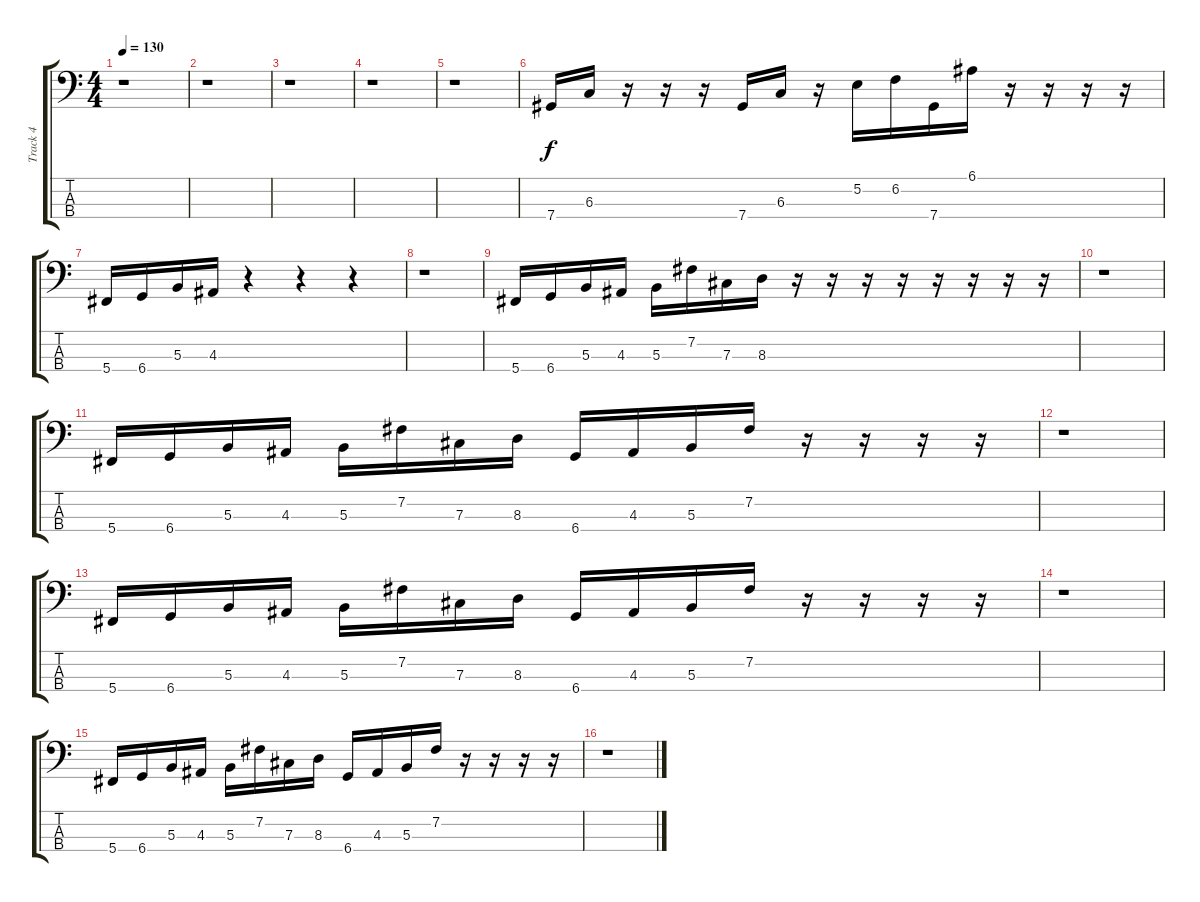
\track ("Track 4" "Track 4") {instrument fretlessbass}
\staff {score tabs}
\tuning (E2 B1 Gb1 Db1) {hide}
\ts (4 4)
\tempo 130
\clef f4
\ks c
r.1{dy fff} |
r.1 |
r.1 |
r.1 |
r.1 |
7.4.16{dy f} 6.3.16 r.16 r.16 r.16 7.4.16 6.3.16 r.16 5.2.16 6.2.16 7.4.16 6.1.16 r.16 r.16 r.16 r.16 |
5.4.16 6.4.16 5.3.16 4.3.16 r.4 r.4 r.4 |
r.1 |
5.4.16 6.4.16 5.3.16 4.3.16 5.3.16 7.2.16 7.3.16 8.3.16 r.16 r.16 r.16 r.16 r.16 r.16 r.16 r.16 |
r.1 |
5.4.16 6.4.16 5.3.16 4.3.16 5.3.16 7.2.16 7.3.16 8.3.16 6.4.16 4.3.16 5.3.16 7.2.16 r.16 r.16 r.16 r.16 |
r.1 |
5.4.16 6.4.16 5.3.16 4.3.16 5.3.16 7.2.16 7.3.16 8.3.16 6.4.16 4.3.16 5.3.16 7.2.16 r.16 r.16 r.16 r.16 |
r.1 |
5.4.16 6.4.16 5.3.16 4.3.16 5.3.16 7.2.16 7.3.16 8.3.16 6.4.16 4.3.16 5.3.16 7.2.16 r.16 r.16 r.16 r.16 |
r.1
